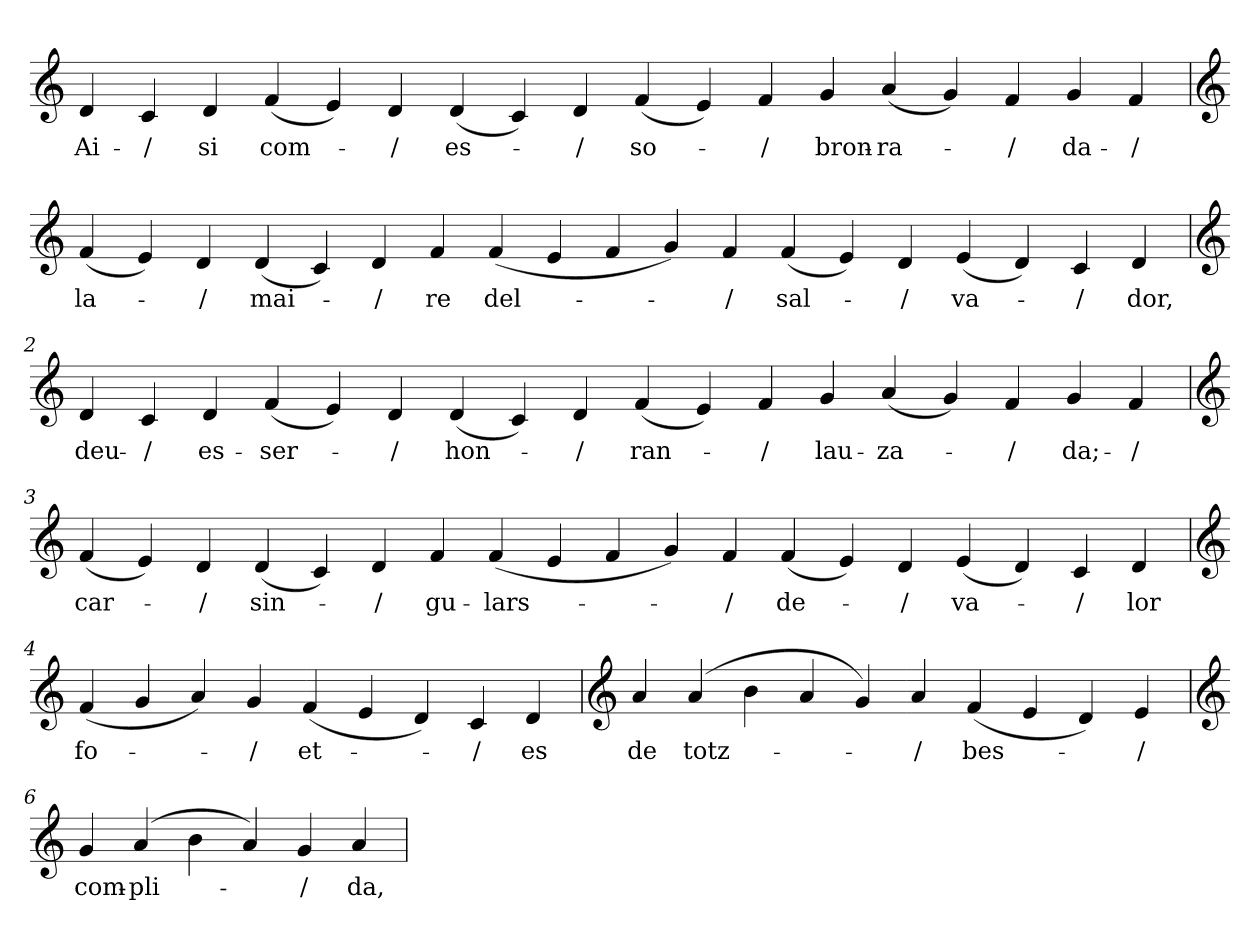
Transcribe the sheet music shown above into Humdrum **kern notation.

**kern	**text
*part1	*part1
*staff1	*staff1
*clefG2	*
=	=
4d	Ai-
4c	-/
4d	si
(4f	com-
4e)	.
4d	-/
(4d	es-
4c)	.
4d	-/
(4f	so-
4e)	.
4f	-/
4g	bron-
(4a	-ra-
4g)	.
4f	-/
4g	da-
4f	-/
=1	=1
*clefG2	*
(4f	la-
4e)	.
4d	-/
(4d	mai-
4c)	.
4d	-/
4f	re
(4f	del-
4e	.
4f	.
4g)	.
4f	-/
(4f	sal-
4e)	.
4d	-/
(4e	va-
4d)	.
4c	-/
4d	dor,
=2	=2
*clefG2	*
4d	deu-
4c	-/
4d	es-
(4f	-ser-
4e)	.
4d	-/
(4d	hon-
4c)	.
4d	-/
(4f	ran-
4e)	.
4f	-/
4g	lau-
(4a	-za-
4g)	.
4f	-/
4g	da;-
4f	-/
=3	=3
*clefG2	*
(4f	car-
4e)	.
4d	-/
(4d	sin-
4c)	.
4d	-/
4f	gu-
(4f	-lars-
4e	.
4f	.
4g)	.
4f	-/
(4f	de-
4e)	.
4d	-/
(4e	va-
4d)	.
4c	-/
4d	lor
=4	=4
*clefG2	*
(4f	fo-
4g	.
4a)	.
4g	-/
(4f	et-
4e	.
4d)	.
4c	-/
4d	es
=5	=5
*clefG2	*
4a	de
(4a	totz-
4b	.
4a	.
4g)	.
4a	-/
(4f	bes-
4e	.
4d)	.
4e	-/
=6	=6
*clefG2	*
4g	com-
(4a	-pli-
4b	.
4a)	.
4g	-/
4a	da,
=	=
*-	*-
